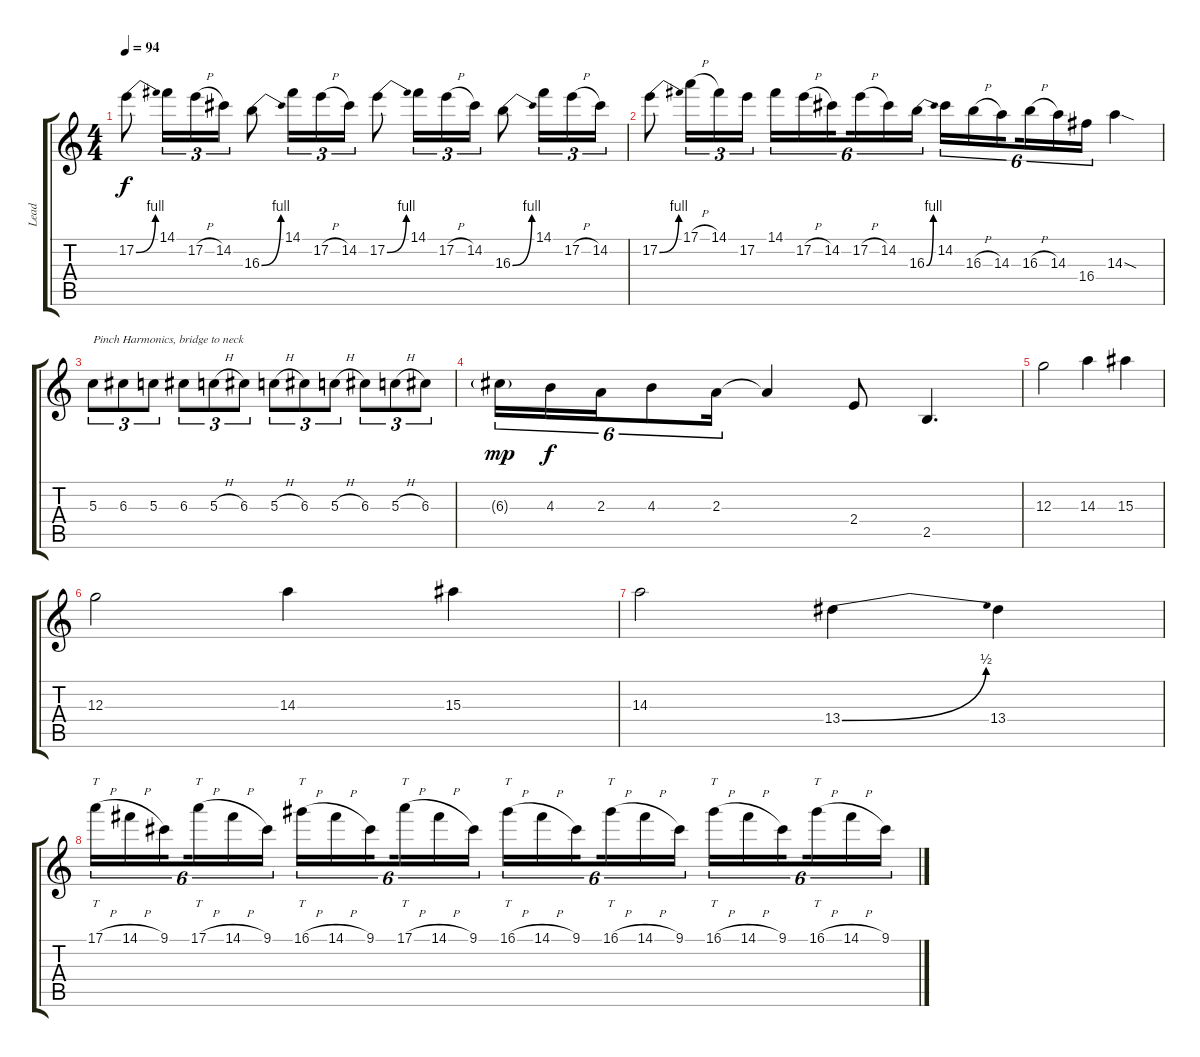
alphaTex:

\track ("Lead" "Lead") {instrument distortionguitar}
\staff {score tabs}
\tuning (E4 B3 G3 D3 A2 E2) {hide}
\ts (4 4)
\tempo 94
\clef g2
\ks c
17.2{be (bend 0 0 60 4)}.8{dy f} 14.1.16{tu (3 2)} 17.2{h}.16{tu (3 2)} 14.2.16{tu (3 2)} 16.3{be (bend 0 0 60 4)}.8 14.1.16{tu (3 2)} 17.2{h}.16{tu (3 2)} 14.2.16{tu (3 2)} 17.2{be (bend 0 0 60 4)}.8 14.1.16{tu (3 2)} 17.2{h}.16{tu (3 2)} 14.2.16{tu (3 2)} 16.3{be (bend 0 0 60 4)}.8 14.1.16{tu (3 2)} 17.2{h}.16{tu (3 2)} 14.2.16{tu (3 2)} |
17.2{be (bend 0 0 60 4)}.8 17.1{h}.16{tu (3 2)} 14.1.16{tu (3 2)} 17.2.16{tu (3 2)} 14.1.16{tu (6 4)} 17.2{h}.16{tu (6 4)} 14.2.16{tu (6 4) beam splitsecondary} 17.2{h}.16{tu (6 4)} 14.2.16{tu (6 4)} 16.3{be (bend 0 0 60 4)}.16{tu (6 4)} 14.2.16{tu (6 4)} 16.3{h}.16{tu (6 4)} 14.3.16{tu (6 4) beam splitsecondary} 16.3{h}.16{tu (6 4)} 14.3.16{tu (6 4)} 16.4.16{tu (6 4)} 14.3{sod}.4 |
5.3.8{tu (3 2) txt "Pinch Harmonics, bridge to neck"} 6.3.8{tu (3 2)} 5.3.8{tu (3 2)} 6.3.8{tu (3 2)} 5.3{h}.8{tu (3 2)} 6.3.8{tu (3 2)} 5.3{h}.8{tu (3 2)} 6.3.8{tu (3 2)} 5.3{h}.8{tu (3 2)} 6.3.8{tu (3 2)} 5.3{h}.8{tu (3 2)} 6.3.8{tu (3 2)} |
6.3{g}.16{tu (6 4) dy mp} 4.3.16{tu (6 4) dy f} 2.3.16{tu (6 4)} 4.3.8{tu (6 4)} 2.3.16{tu (6 4)} 2.3{t}.4 2.4.8 2.5.4{d} |
12.3.2 14.3.4 15.3.4 |
12.3.2 14.3.4 15.3.4 |
14.3.2 13.4{be (bend 0 0 60 2)}.4 13.4.4 |
17.1{h}.16{tt tu (6 4)} 14.1{h}.16{tu (6 4)} 9.1.16{tu (6 4) beam splitsecondary} 17.1{h}.16{tt tu (6 4)} 14.1{h}.16{tu (6 4)} 9.1.16{tu (6 4)} 16.1{h}.16{tt tu (6 4)} 14.1{h}.16{tu (6 4)} 9.1.16{tu (6 4) beam splitsecondary} 17.1{h}.16{tt tu (6 4)} 14.1{h}.16{tu (6 4)} 9.1.16{tu (6 4)} 16.1{h}.16{tt tu (6 4)} 14.1{h}.16{tu (6 4)} 9.1.16{tu (6 4) beam splitsecondary} 16.1{h}.16{tt tu (6 4)} 14.1{h}.16{tu (6 4)} 9.1.16{tu (6 4)} 16.1{h}.16{tt tu (6 4)} 14.1{h}.16{tu (6 4)} 9.1.16{tu (6 4) beam splitsecondary} 16.1{h}.16{tt tu (6 4)} 14.1{h}.16{tu (6 4)} 9.1.16{tu (6 4)}
